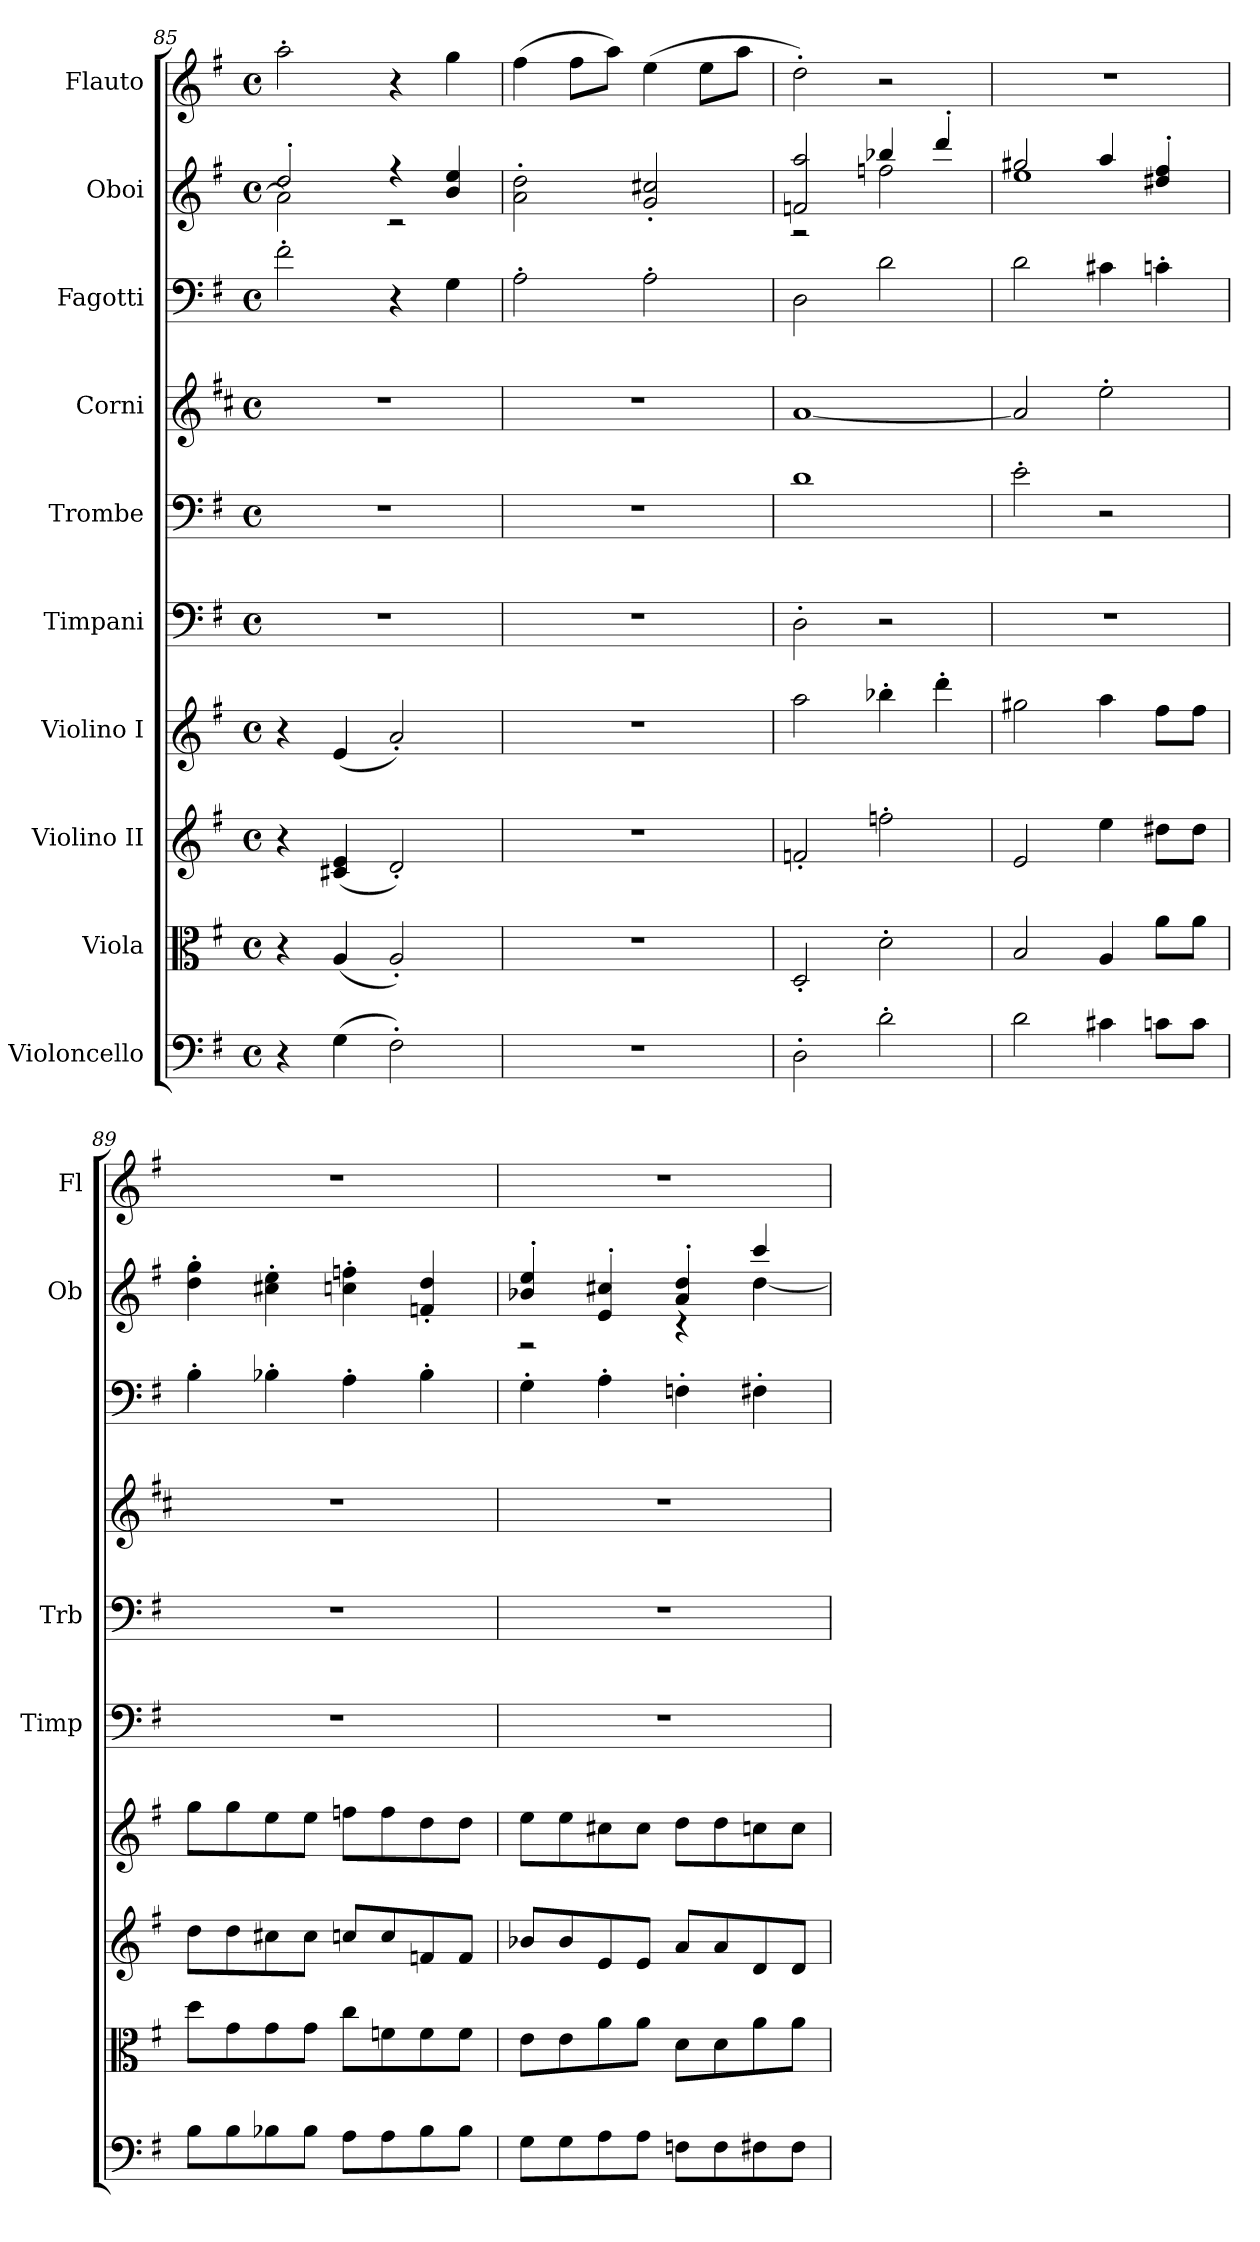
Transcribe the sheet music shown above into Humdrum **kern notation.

**kern	**kern	**kern	**kern	**kern	**kern	**kern	**kern	**kern	**kern
*part10	*part9	*part8	*part7	*part6	*part5	*part4	*part3	*part2	*part1
*staff10	*staff9	*staff8	*staff7	*staff6	*staff5	*staff4	*staff3	*staff2	*staff1
*I"Violoncello	*I"Viola	*I"Violino II	*I"Violino I	*I"Timpani	*I"Trombe	*I"Corni	*I"Fagotti	*I"Oboi	*I"Flauto
*	*	*	*	*I'Timp	*I'Trb	*	*	*I'Ob	*I'Fl
*clefF4	*clefC3	*clefG2	*clefG2	*clefF4	*clefF4	*clefG2	*clefF4	*clefG2	*clefG2
*	*	*	*	*	*	*ITrd4c7	*	*	*
*k[f#]	*k[f#]	*k[f#]	*k[f#]	*k[f#]	*k[f#]	*k[f#]	*k[f#]	*k[f#]	*k[f#]
*M4/4	*M4/4	*M4/4	*M4/4	*M4/4	*M4/4	*M4/4	*M4/4	*M4/4	*M4/4
*met(c)	*met(c)	*met(c)	*met(c)	*met(c)	*met(c)	*met(c)	*met(c)	*met(c)	*met(c)
=85	=85	=85	=85	=85	=85	=85	=85	=85	=85
*	*	*	*	*	*	*	*	*^	*
4r	4r	4r	4r	1r	1r	1r	2f#'\	2dd'/	2a\]	2aa'\
(>4G\	(<4A/	(<4c#X/ 4e/	(<4e/	.	.	.	.	.	.	.
2F#'\)	2A'/)	2d'/)	2a'/)	.	.	.	4r	4r	2r	4r
.	.	.	.	.	.	.	4G\	4b/ 4ee/	.	4gg\
*	*	*	*	*	*	*	*	*v	*v	*
=86	=86	=86	=86	=86	=86	=86	=86	=86	=86
1r	1r	1r	1r	1r	1r	1r	2A'\	2a\' 2dd\'	(>4ff#\
.	.	.	.	.	.	.	.	.	8ff#\L
.	.	.	.	.	.	.	.	.	8aa\J)
.	.	.	.	.	.	.	2A'\	2g/' 2cc#X/'	(>4ee\
.	.	.	.	.	.	.	.	.	8ee\L
.	.	.	.	.	.	.	.	.	8aa\J
!!LO:PB:g=z
=87	=87	=87	=87	=87	=87	=87	=87	=87	=87
*	*	*	*	*	*	*	*	*^	*
2D'\	2D'/	2fn'/	2aa\	2D'\	1d	[1d	2D\	2fn/ 2aa/	2r	2dd'\)
2d'\	2d'\	2ffn'\	4bb-X'\	2r	.	.	2d\	4bb-X/	2ffn\	2r
.	.	.	4ddd'\	.	.	.	.	4ddd'/	.	.
=88	=88	=88	=88	=88	=88	=88	=88	=88	=88	=88
2d\	2B/	2e/	2gg#X\	1r	2e'\	2d/]	2d\	2gg#X/	1ee	1r
4c#X\	4A/	4ee\	4aa\	.	2r	2a'\	4c#X\	4aa/	.	.
8cn\L	8a\L	8dd#X\L	8ff#\L	.	.	.	4cn'\	4dd#X/' 4ff#/'	.	.
8c\J	8a\J	8dd#\J	8ff#\J	.	.	.	.	.	.	.
*	*	*	*	*	*	*	*	*v	*v	*
=89	=89	=89	=89	=89	=89	=89	=89	=89	=89
8B\L	8dd\L	8dd\L	8gg\L	1r	1r	1r	4B'\	4dd\' 4gg\'	1r
8B\	8g\	8dd\	8gg\	.	.	.	.	.	.
8B-X\	8g\	8cc#X\	8ee\	.	.	.	4B-X'\	4cc#X\' 4ee\'	.
8B-\J	8g\J	8cc#\J	8ee\J	.	.	.	.	.	.
8A\L	8cc\L	8ccn/L	8ffn\L	.	.	.	4A'\	4ccn\' 4ffn\'	.
8A\	8fn\	8cc/	8ff\	.	.	.	.	.	.
8B-\	8f\	8fn/	8dd\	.	.	.	4B-'\	4fn/' 4dd/'	.
8B-\J	8f\J	8f/J	8dd\J	.	.	.	.	.	.
=90	=90	=90	=90	=90	=90	=90	=90	=90	=90
*	*	*	*	*	*	*	*	*^	*
8G\L	8e\L	8b-X/L	8ee\L	1r	1r	1r	4G'\	4b-X/' 4ee/'	2r	1r
8G\	8e\	8b-/	8ee\	.	.	.	.	.	.	.
8A\	8a\	8e/	8cc#X\	.	.	.	4A'\	4e/' 4cc#X/'	.	.
8A\J	8a\J	8e/J	8cc#\J	.	.	.	.	.	.	.
8Fn\L	8d\L	8a/L	8dd\L	.	.	.	4Fn'\	4a/' 4dd/'	4r	.
8F\	8d\	8a/	8dd\	.	.	.	.	.	.	.
8F#X\	8a\	8d/	8ccn\	.	.	.	4F#X'\	4ccc/	[4dd\	.
8F#\J	8a\J	8d/J	8cc\J	.	.	.	.	.	.	.
*	*	*	*	*	*	*	*	*v	*v	*
=	=	=	=	=	=	=	=	=	=
*-	*-	*-	*-	*-	*-	*-	*-	*-	*-
